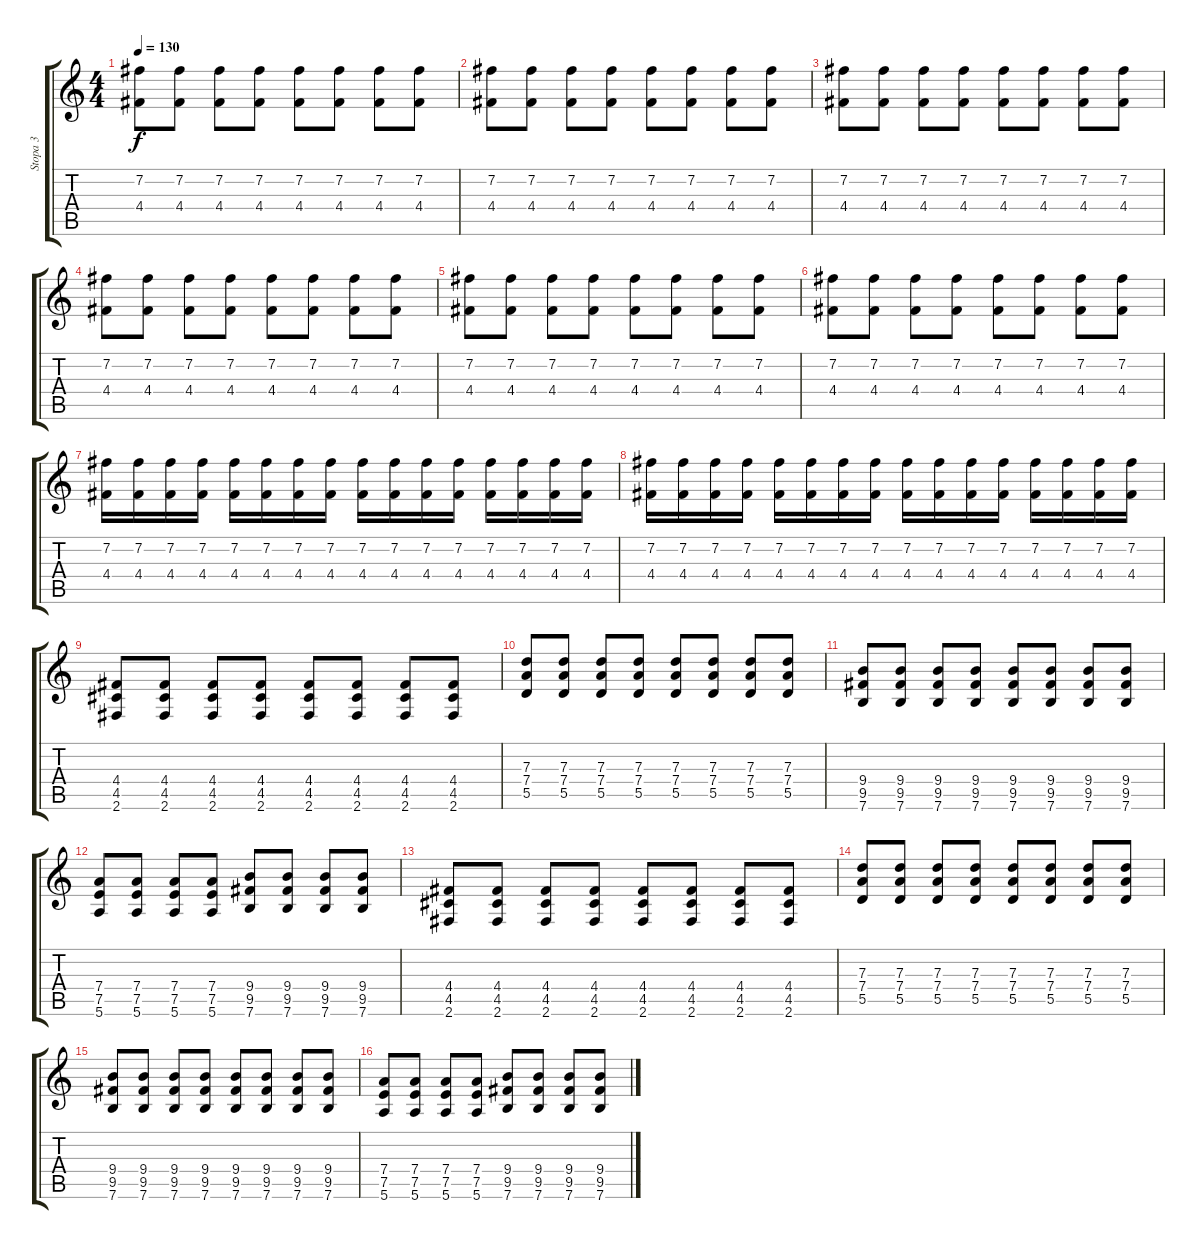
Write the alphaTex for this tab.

\track ("Stopa 3" "Stopa 3") {instrument distortionguitar}
\staff {score tabs}
\tuning (E4 B3 G3 D3 A2 E2) {hide}
\ts (4 4)
\tempo 130
\clef g2
\ks c
(7.2 4.4).8{dy f} (7.2 4.4).8 (7.2 4.4).8 (7.2 4.4).8 (7.2 4.4).8 (7.2 4.4).8 (7.2 4.4).8 (7.2 4.4).8 |
(7.2 4.4).8 (7.2 4.4).8 (7.2 4.4).8 (7.2 4.4).8 (7.2 4.4).8 (7.2 4.4).8 (7.2 4.4).8 (7.2 4.4).8 |
(7.2 4.4).8 (7.2 4.4).8 (7.2 4.4).8 (7.2 4.4).8 (7.2 4.4).8 (7.2 4.4).8 (7.2 4.4).8 (7.2 4.4).8 |
(7.2 4.4).8 (7.2 4.4).8 (7.2 4.4).8 (7.2 4.4).8 (7.2 4.4).8 (7.2 4.4).8 (7.2 4.4).8 (7.2 4.4).8 |
(7.2 4.4).8 (7.2 4.4).8 (7.2 4.4).8 (7.2 4.4).8 (7.2 4.4).8 (7.2 4.4).8 (7.2 4.4).8 (7.2 4.4).8 |
(7.2 4.4).8 (7.2 4.4).8 (7.2 4.4).8 (7.2 4.4).8 (7.2 4.4).8 (7.2 4.4).8 (7.2 4.4).8 (7.2 4.4).8 |
(7.2 4.4).16 (7.2 4.4).16 (7.2 4.4).16 (7.2 4.4).16 (7.2 4.4).16 (7.2 4.4).16 (7.2 4.4).16 (7.2 4.4).16 (7.2 4.4).16 (7.2 4.4).16 (7.2 4.4).16 (7.2 4.4).16 (7.2 4.4).16 (7.2 4.4).16 (7.2 4.4).16 (7.2 4.4).16 |
(7.2 4.4).16 (7.2 4.4).16 (7.2 4.4).16 (7.2 4.4).16 (7.2 4.4).16 (7.2 4.4).16 (7.2 4.4).16 (7.2 4.4).16 (7.2 4.4).16 (7.2 4.4).16 (7.2 4.4).16 (7.2 4.4).16 (7.2 4.4).16 (7.2 4.4).16 (7.2 4.4).16 (7.2 4.4).16 |
(4.4 4.5 2.6).8{volume 16} (4.4 4.5 2.6).8 (4.4 4.5 2.6).8 (4.4 4.5 2.6).8 (4.4 4.5 2.6).8 (4.4 4.5 2.6).8 (4.4 4.5 2.6).8 (4.4 4.5 2.6).8 |
(7.3 7.4 5.5).8 (7.3 7.4 5.5).8 (7.3 7.4 5.5).8 (7.3 7.4 5.5).8 (7.3 7.4 5.5).8 (7.3 7.4 5.5).8 (7.3 7.4 5.5).8 (7.3 7.4 5.5).8 |
(9.4 9.5 7.6).8 (9.4 9.5 7.6).8 (9.4 9.5 7.6).8 (9.4 9.5 7.6).8 (9.4 9.5 7.6).8 (9.4 9.5 7.6).8 (9.4 9.5 7.6).8 (9.4 9.5 7.6).8 |
(7.4 7.5 5.6).8 (7.4 7.5 5.6).8 (7.4 7.5 5.6).8 (7.4 7.5 5.6).8 (9.4 9.5 7.6).8 (9.4 9.5 7.6).8 (9.4 9.5 7.6).8 (9.4 9.5 7.6).8 |
(4.4 4.5 2.6).8 (4.4 4.5 2.6).8 (4.4 4.5 2.6).8 (4.4 4.5 2.6).8 (4.4 4.5 2.6).8 (4.4 4.5 2.6).8 (4.4 4.5 2.6).8 (4.4 4.5 2.6).8 |
(7.3 7.4 5.5).8 (7.3 7.4 5.5).8 (7.3 7.4 5.5).8 (7.3 7.4 5.5).8 (7.3 7.4 5.5).8 (7.3 7.4 5.5).8 (7.3 7.4 5.5).8 (7.3 7.4 5.5).8 |
(9.4 9.5 7.6).8 (9.4 9.5 7.6).8 (9.4 9.5 7.6).8 (9.4 9.5 7.6).8 (9.4 9.5 7.6).8 (9.4 9.5 7.6).8 (9.4 9.5 7.6).8 (9.4 9.5 7.6).8 |
(7.4 7.5 5.6).8 (7.4 7.5 5.6).8 (7.4 7.5 5.6).8 (7.4 7.5 5.6).8 (9.4 9.5 7.6).8 (9.4 9.5 7.6).8 (9.4 9.5 7.6).8 (9.4 9.5 7.6).8
